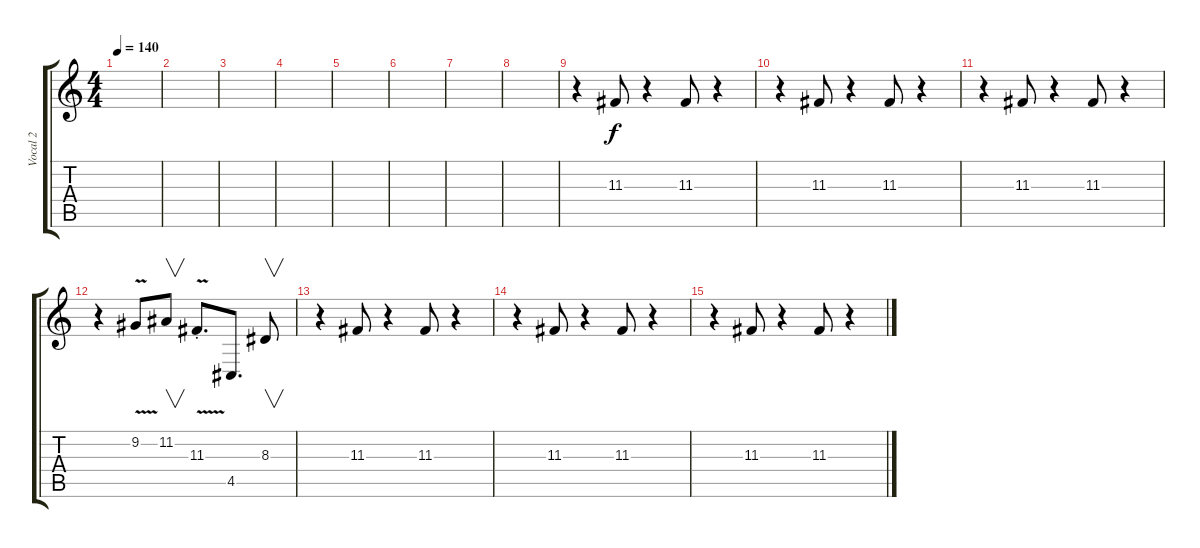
\track ("Vocal 2" "Vocal 2") {instrument englishhorn}
\staff {score tabs}
\tuning (E4 B3 G3 D3 A2 E2) {hide}
\ts (4 4)
\tempo 140
\clef g2
\ks c
|
|
|
|
|
|
|
|
r.4 11.3.8 r.4 11.3.8 r.4 |
r.4 11.3.8 r.4 11.3.8 r.4 |
r.4 11.3.8 r.4 11.3.8 r.4 |
r.4 9.2{v}.8 11.2.8{v} 11.3{v st}.8{d} 4.5.8{d} 8.3.8{v} |
r.4 11.3.8 r.4 11.3.8 r.4 |
r.4 11.3.8 r.4 11.3.8 r.4 |
r.4 11.3.8 r.4 11.3.8 r.4
